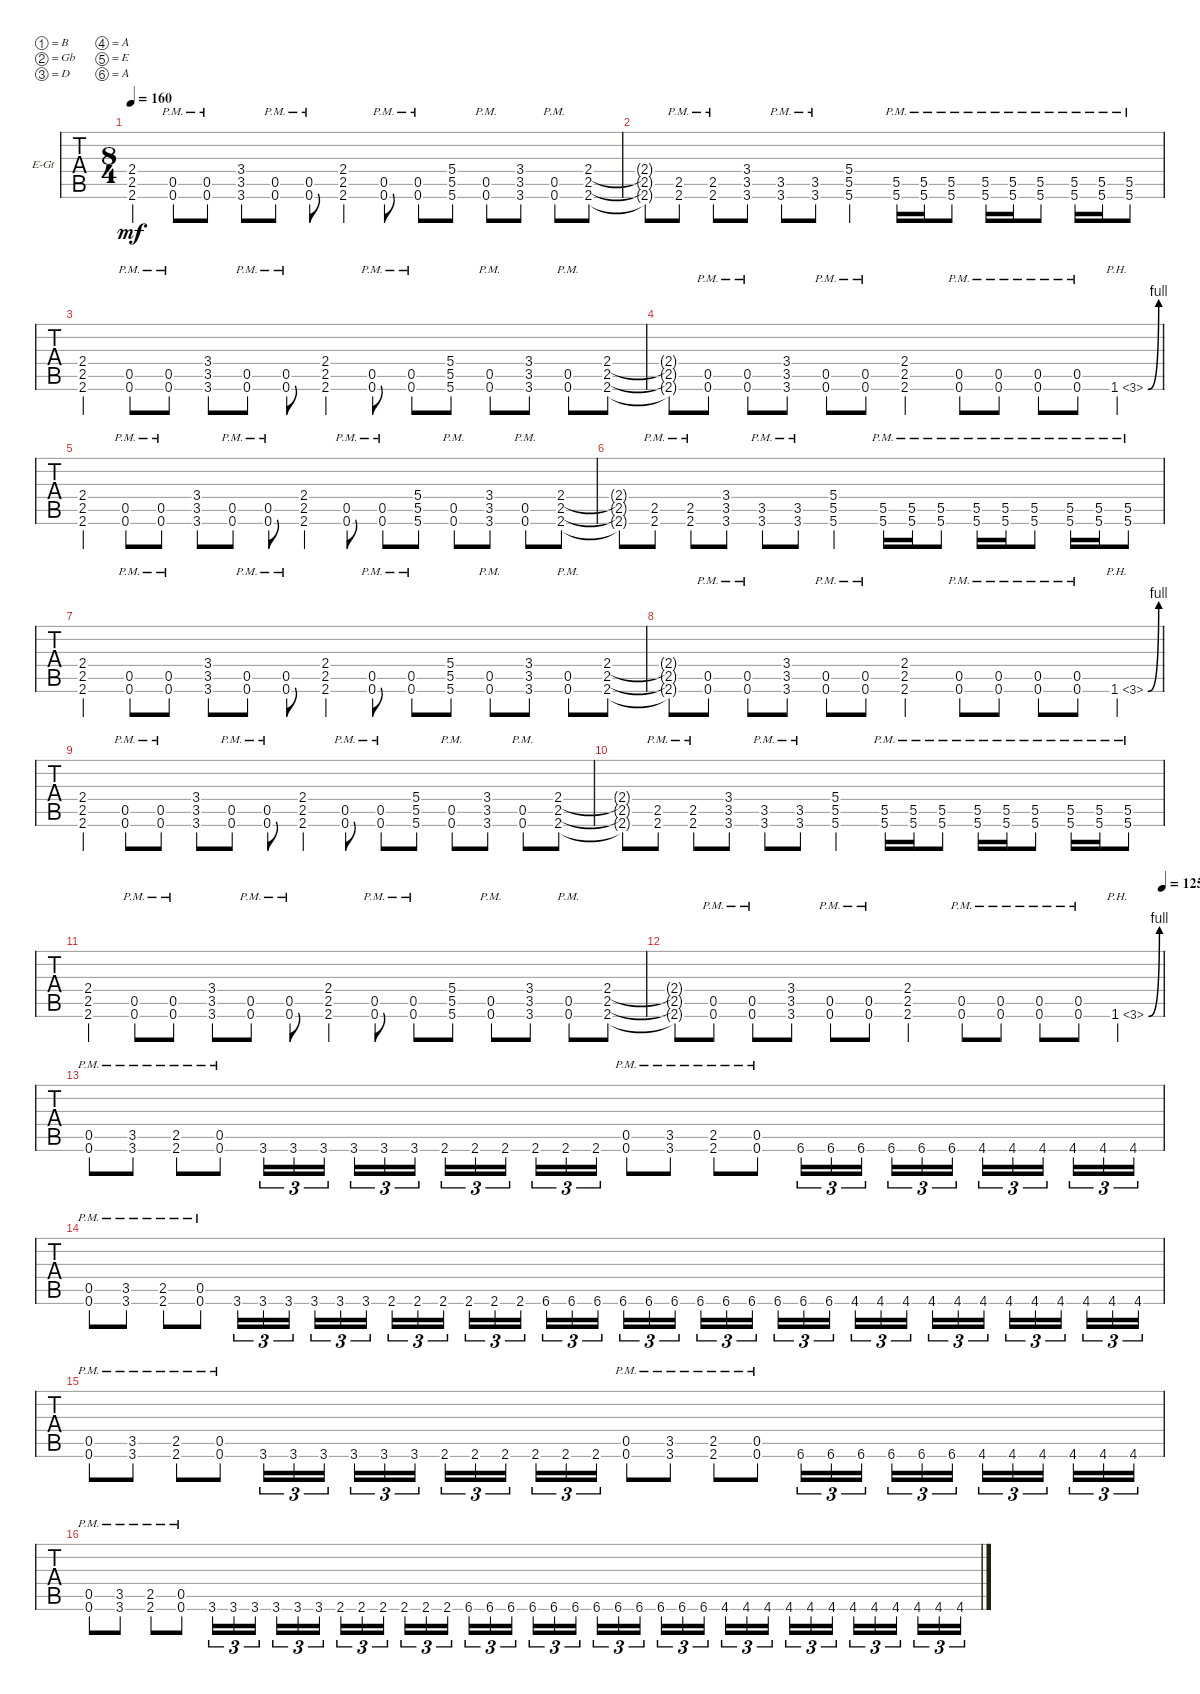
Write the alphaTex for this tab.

\defaultSystemsLayout 4
\bracketExtendMode groupsimilarinstruments
\firstSystemTrackNameOrientation horizontal
\otherSystemsTrackNameOrientation horizontal
\track ("Electric Guitar" "E-Gt") {instrument distortionguitar}
\staff {tabs}
\tuning (B3 Gb3 D3 A2 E2 A1)
\ts (8 4)
\tempo 160
\clef g2
\ks c
(2.6 2.5 2.4).4{dy mf instrument distortionguitar} (0.6{pm} 0.5{pm}).8 (0.6{pm} 0.5{pm}).8 (3.5 3.6 3.4).8 (0.6{pm} 0.5{pm}).8 (0.6{pm} 0.5{pm}).8 (2.6 2.5 2.4).4 (0.6{pm} 0.5{pm}).8 (0.6{pm} 0.5{pm}).8 (5.6 5.5 5.4).8 (0.6{pm} 0.5{pm}).8 (3.6 3.5 3.4).8 (0.6{pm} 0.5{pm}).8 (2.5 2.6 2.4).8 |
(2.5{t} 2.6{t} 2.4{t}).8 (2.6{pm} 2.5{pm}).8 (2.6{pm} 2.5{pm}).8 (3.6 3.5 3.4).8 (3.6{pm} 3.5{pm}).8 (3.6{pm} 3.5{pm}).8 (5.6 5.5 5.4).2 (5.6{pm} 5.5{pm}).16 (5.6{pm} 5.5{pm}).16 (5.6{pm} 5.5{pm}).8 (5.6{pm} 5.5{pm}).16 (5.6{pm} 5.5{pm}).16 (5.6{pm} 5.5{pm}).8 (5.6{pm} 5.5{pm}).16 (5.6{pm} 5.5{pm}).16 (5.6{pm} 5.5{pm}).8 |
(2.6 2.5 2.4).4 (0.6{pm} 0.5{pm}).8 (0.6{pm} 0.5{pm}).8 (3.5 3.6 3.4).8 (0.6{pm} 0.5{pm}).8 (0.6{pm} 0.5{pm}).8 (2.6 2.5 2.4).4 (0.6{pm} 0.5{pm}).8 (0.6{pm} 0.5{pm}).8 (5.6 5.5 5.4).8 (0.6{pm} 0.5{pm}).8 (3.6 3.5 3.4).8 (0.6{pm} 0.5{pm}).8 (2.5 2.6 2.4).8 |
(2.5{t} 2.6{t} 2.4{t}).8 (0.6{pm} 0.5{pm}).8 (0.6{pm} 0.5{pm}).8 (3.6 3.5 3.4).8 (0.6{pm} 0.5{pm}).8 (0.6{pm} 0.5{pm}).8 (2.6 2.5 2.4).2 (0.6{pm} 0.5{pm}).8 (0.6{pm} 0.5{pm}).8 (0.6{pm} 0.5{pm}).8 (0.6{pm} 0.5{pm}).8 1.6{be (bend 0 0 47.4 4) ph 2}.4 |
(2.6 2.5 2.4).4 (0.6{pm} 0.5{pm}).8 (0.6{pm} 0.5{pm}).8 (3.5 3.6 3.4).8 (0.6{pm} 0.5{pm}).8 (0.6{pm} 0.5{pm}).8 (2.6 2.5 2.4).4 (0.6{pm} 0.5{pm}).8 (0.6{pm} 0.5{pm}).8 (5.6 5.5 5.4).8 (0.6{pm} 0.5{pm}).8 (3.6 3.5 3.4).8 (0.6{pm} 0.5{pm}).8 (2.5 2.6 2.4).8 |
(2.5{t} 2.6{t} 2.4{t}).8 (2.6{pm} 2.5{pm}).8 (2.6{pm} 2.5{pm}).8 (3.6 3.5 3.4).8 (3.6{pm} 3.5{pm}).8 (3.6{pm} 3.5{pm}).8 (5.6 5.5 5.4).2 (5.6{pm} 5.5{pm}).16 (5.6{pm} 5.5{pm}).16 (5.6{pm} 5.5{pm}).8 (5.6{pm} 5.5{pm}).16 (5.6{pm} 5.5{pm}).16 (5.6{pm} 5.5{pm}).8 (5.6{pm} 5.5{pm}).16 (5.6{pm} 5.5{pm}).16 (5.6{pm} 5.5{pm}).8 |
(2.6 2.5 2.4).4 (0.6{pm} 0.5{pm}).8 (0.6{pm} 0.5{pm}).8 (3.5 3.6 3.4).8 (0.6{pm} 0.5{pm}).8 (0.6{pm} 0.5{pm}).8 (2.6 2.5 2.4).4 (0.6{pm} 0.5{pm}).8 (0.6{pm} 0.5{pm}).8 (5.6 5.5 5.4).8 (0.6{pm} 0.5{pm}).8 (3.6 3.5 3.4).8 (0.6{pm} 0.5{pm}).8 (2.5 2.6 2.4).8 |
(2.5{t} 2.6{t} 2.4{t}).8 (0.6{pm} 0.5{pm}).8 (0.6{pm} 0.5{pm}).8 (3.6 3.5 3.4).8 (0.6{pm} 0.5{pm}).8 (0.6{pm} 0.5{pm}).8 (2.6 2.5 2.4).2 (0.6{pm} 0.5{pm}).8 (0.6{pm} 0.5{pm}).8 (0.6{pm} 0.5{pm}).8 (0.6{pm} 0.5{pm}).8 1.6{be (bend 0 0 47.4 4) ph 2}.4 |
(2.6 2.5 2.4).4 (0.6{pm} 0.5{pm}).8 (0.6{pm} 0.5{pm}).8 (3.5 3.6 3.4).8 (0.6{pm} 0.5{pm}).8 (0.6{pm} 0.5{pm}).8 (2.6 2.5 2.4).4 (0.6{pm} 0.5{pm}).8 (0.6{pm} 0.5{pm}).8 (5.6 5.5 5.4).8 (0.6{pm} 0.5{pm}).8 (3.6 3.5 3.4).8 (0.6{pm} 0.5{pm}).8 (2.5 2.6 2.4).8 |
(2.5{t} 2.6{t} 2.4{t}).8 (2.6{pm} 2.5{pm}).8 (2.6{pm} 2.5{pm}).8 (3.6 3.5 3.4).8 (3.6{pm} 3.5{pm}).8 (3.6{pm} 3.5{pm}).8 (5.6 5.5 5.4).2 (5.6{pm} 5.5{pm}).16 (5.6{pm} 5.5{pm}).16 (5.6{pm} 5.5{pm}).8 (5.6{pm} 5.5{pm}).16 (5.6{pm} 5.5{pm}).16 (5.6{pm} 5.5{pm}).8 (5.6{pm} 5.5{pm}).16 (5.6{pm} 5.5{pm}).16 (5.6{pm} 5.5{pm}).8 |
(2.6 2.5 2.4).4 (0.6{pm} 0.5{pm}).8 (0.6{pm} 0.5{pm}).8 (3.5 3.6 3.4).8 (0.6{pm} 0.5{pm}).8 (0.6{pm} 0.5{pm}).8 (2.6 2.5 2.4).4 (0.6{pm} 0.5{pm}).8 (0.6{pm} 0.5{pm}).8 (5.6 5.5 5.4).8 (0.6{pm} 0.5{pm}).8 (3.6 3.5 3.4).8 (0.6{pm} 0.5{pm}).8 (2.5 2.6 2.4).8 |
\tempo (125 1)
(2.5{t} 2.6{t} 2.4{t}).8 (0.6{pm} 0.5{pm}).8 (0.6{pm} 0.5{pm}).8 (3.6 3.5 3.4).8 (0.6{pm} 0.5{pm}).8 (0.6{pm} 0.5{pm}).8 (2.6 2.5 2.4).2 (0.6{pm} 0.5{pm}).8 (0.6{pm} 0.5{pm}).8 (0.6{pm} 0.5{pm}).8 (0.6{pm} 0.5{pm}).8 1.6{be (bend 0 0 47.4 4) ph 2}.4 |
(0.6{pm} 0.5{pm}).8 (3.6{pm} 3.5{pm}).8 (2.6{pm} 2.5{pm}).8 (0.6{pm} 0.5{pm}).8 3.6.16{tu (3 2)} 3.6.16{tu (3 2)} 3.6.16{tu (3 2)} 3.6.16{tu (3 2)} 3.6.16{tu (3 2)} 3.6.16{tu (3 2)} 2.6.16{tu (3 2)} 2.6.16{tu (3 2)} 2.6.16{tu (3 2)} 2.6.16{tu (3 2)} 2.6.16{tu (3 2)} 2.6.16{tu (3 2)} (0.6{pm} 0.5{pm}).8 (3.6{pm} 3.5{pm}).8 (2.6{pm} 2.5{pm}).8 (0.6{pm} 0.5{pm}).8 6.6.16{tu (3 2)} 6.6.16{tu (3 2)} 6.6.16{tu (3 2)} 6.6.16{tu (3 2)} 6.6.16{tu (3 2)} 6.6.16{tu (3 2)} 4.6.16{tu (3 2)} 4.6.16{tu (3 2)} 4.6.16{tu (3 2)} 4.6.16{tu (3 2)} 4.6.16{tu (3 2)} 4.6.16{tu (3 2)} |
(0.6{pm} 0.5{pm}).8 (3.6{pm} 3.5{pm}).8 (2.6{pm} 2.5{pm}).8 (0.6{pm} 0.5{pm}).8 3.6.16{tu (3 2)} 3.6.16{tu (3 2)} 3.6.16{tu (3 2)} 3.6.16{tu (3 2)} 3.6.16{tu (3 2)} 3.6.16{tu (3 2)} 2.6.16{tu (3 2)} 2.6.16{tu (3 2)} 2.6.16{tu (3 2)} 2.6.16{tu (3 2)} 2.6.16{tu (3 2)} 2.6.16{tu (3 2)} 6.6.16{tu (3 2)} 6.6.16{tu (3 2)} 6.6.16{tu (3 2)} 6.6.16{tu (3 2)} 6.6.16{tu (3 2)} 6.6.16{tu (3 2)} 6.6.16{tu (3 2)} 6.6.16{tu (3 2)} 6.6.16{tu (3 2)} 6.6.16{tu (3 2)} 6.6.16{tu (3 2)} 6.6.16{tu (3 2)} 4.6.16{tu (3 2)} 4.6.16{tu (3 2)} 4.6.16{tu (3 2)} 4.6.16{tu (3 2)} 4.6.16{tu (3 2)} 4.6.16{tu (3 2)} 4.6.16{tu (3 2)} 4.6.16{tu (3 2)} 4.6.16{tu (3 2)} 4.6.16{tu (3 2)} 4.6.16{tu (3 2)} 4.6.16{tu (3 2)} |
(0.6{pm} 0.5{pm}).8 (3.6{pm} 3.5{pm}).8 (2.6{pm} 2.5{pm}).8 (0.6{pm} 0.5{pm}).8 3.6.16{tu (3 2)} 3.6.16{tu (3 2)} 3.6.16{tu (3 2)} 3.6.16{tu (3 2)} 3.6.16{tu (3 2)} 3.6.16{tu (3 2)} 2.6.16{tu (3 2)} 2.6.16{tu (3 2)} 2.6.16{tu (3 2)} 2.6.16{tu (3 2)} 2.6.16{tu (3 2)} 2.6.16{tu (3 2)} (0.6{pm} 0.5{pm}).8 (3.6{pm} 3.5{pm}).8 (2.6{pm} 2.5{pm}).8 (0.6{pm} 0.5{pm}).8 6.6.16{tu (3 2)} 6.6.16{tu (3 2)} 6.6.16{tu (3 2)} 6.6.16{tu (3 2)} 6.6.16{tu (3 2)} 6.6.16{tu (3 2)} 4.6.16{tu (3 2)} 4.6.16{tu (3 2)} 4.6.16{tu (3 2)} 4.6.16{tu (3 2)} 4.6.16{tu (3 2)} 4.6.16{tu (3 2)} |
(0.6{pm} 0.5{pm}).8 (3.6{pm} 3.5{pm}).8 (2.6{pm} 2.5{pm}).8 (0.6{pm} 0.5{pm}).8 3.6.16{tu (3 2)} 3.6.16{tu (3 2)} 3.6.16{tu (3 2)} 3.6.16{tu (3 2)} 3.6.16{tu (3 2)} 3.6.16{tu (3 2)} 2.6.16{tu (3 2)} 2.6.16{tu (3 2)} 2.6.16{tu (3 2)} 2.6.16{tu (3 2)} 2.6.16{tu (3 2)} 2.6.16{tu (3 2)} 6.6.16{tu (3 2)} 6.6.16{tu (3 2)} 6.6.16{tu (3 2)} 6.6.16{tu (3 2)} 6.6.16{tu (3 2)} 6.6.16{tu (3 2)} 6.6.16{tu (3 2)} 6.6.16{tu (3 2)} 6.6.16{tu (3 2)} 6.6.16{tu (3 2)} 6.6.16{tu (3 2)} 6.6.16{tu (3 2)} 4.6.16{tu (3 2)} 4.6.16{tu (3 2)} 4.6.16{tu (3 2)} 4.6.16{tu (3 2)} 4.6.16{tu (3 2)} 4.6.16{tu (3 2)} 4.6.16{tu (3 2)} 4.6.16{tu (3 2)} 4.6.16{tu (3 2)} 4.6.16{tu (3 2)} 4.6.16{tu (3 2)} 4.6.16{tu (3 2)}
